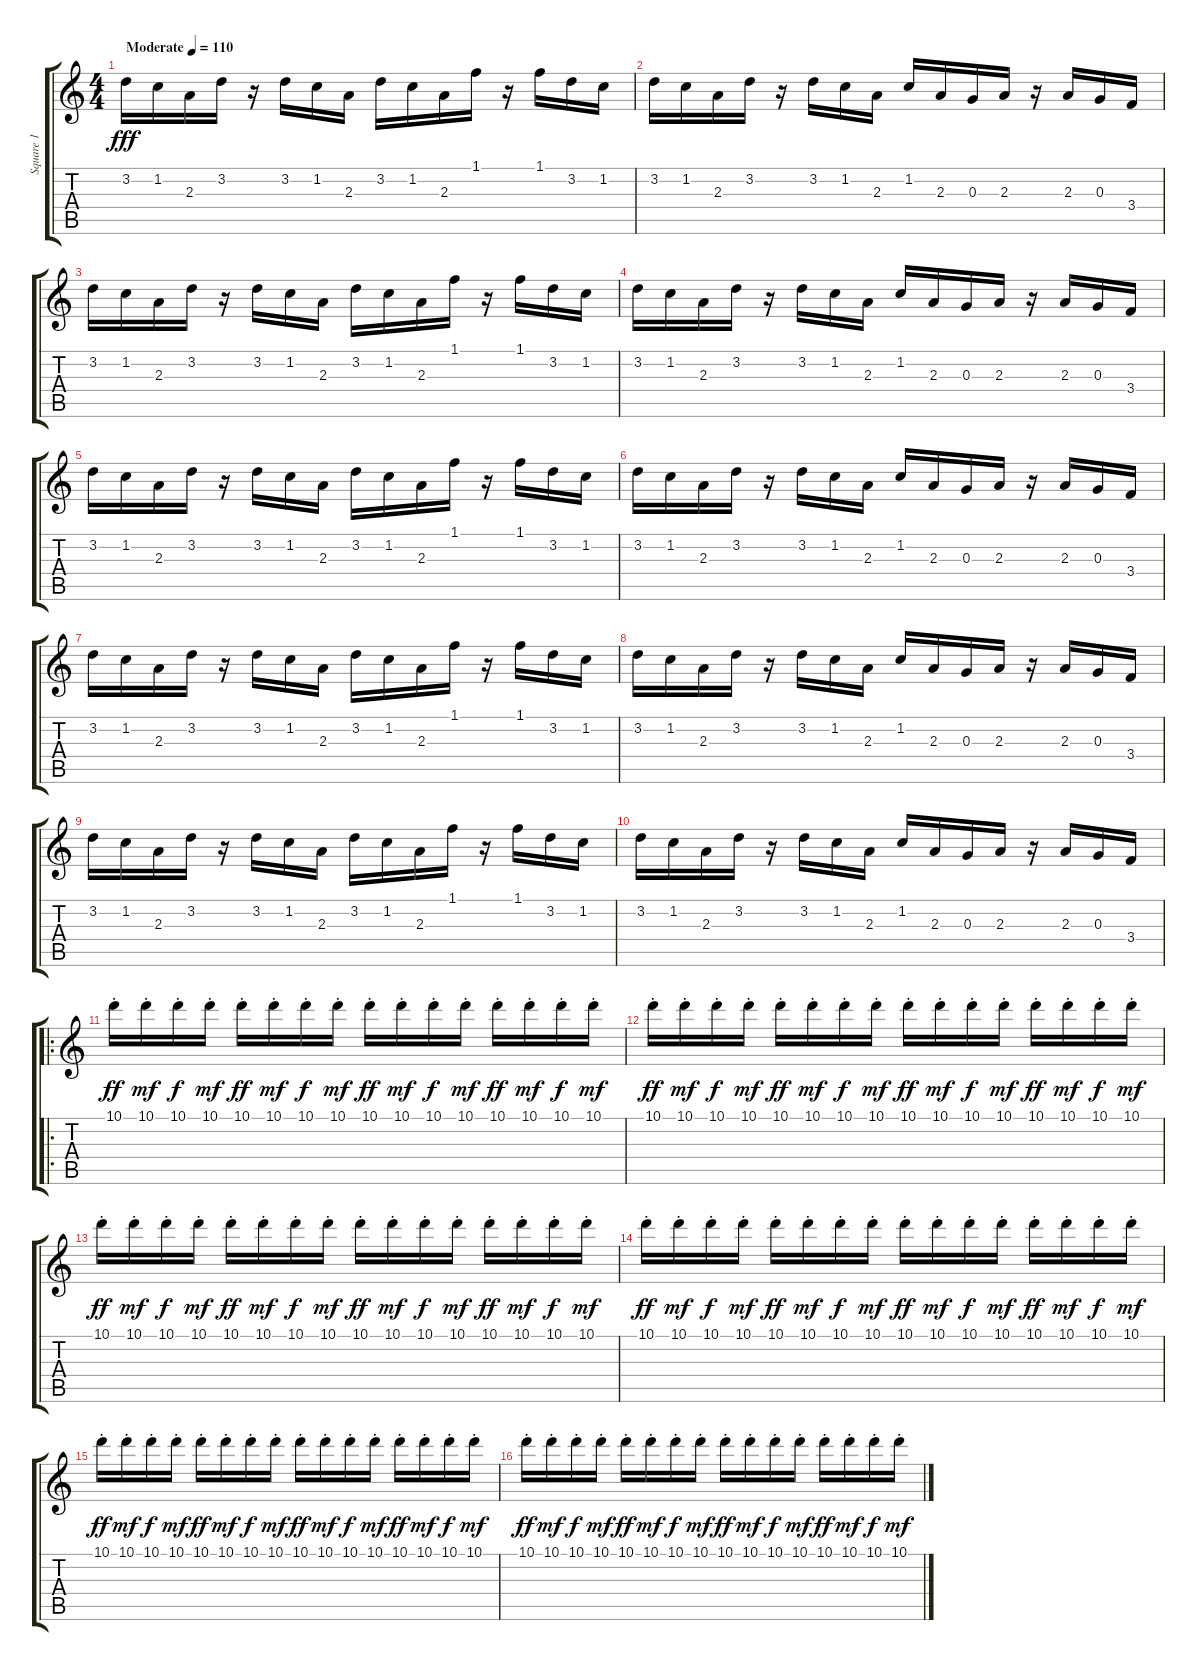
\track ("Square 1" "Square 1") {instrument electricguitarjazz}
\staff {score tabs}
\tuning (E4 B3 G3 D3 A2 E2) {hide}
\ts (4 4)
\tempo (110 "Moderate")
\clef g2
\ks c
3.2.16{dy fff instrument electricguitarjazz} 1.2.16 2.3.16 3.2.16 r.16 3.2.16 1.2.16 2.3.16 3.2.16 1.2.16 2.3.16 1.1.16 r.16 1.1.16 3.2.16 1.2.16 |
3.2.16 1.2.16 2.3.16 3.2.16 r.16 3.2.16 1.2.16 2.3.16 1.2.16 2.3.16 0.3.16 2.3.16 r.16 2.3.16 0.3.16 3.4.16 |
3.2.16 1.2.16 2.3.16 3.2.16 r.16 3.2.16 1.2.16 2.3.16 3.2.16 1.2.16 2.3.16 1.1.16 r.16 1.1.16 3.2.16 1.2.16 |
3.2.16 1.2.16 2.3.16 3.2.16 r.16 3.2.16 1.2.16 2.3.16 1.2.16 2.3.16 0.3.16 2.3.16 r.16 2.3.16 0.3.16 3.4.16 |
3.2.16 1.2.16 2.3.16 3.2.16 r.16 3.2.16 1.2.16 2.3.16 3.2.16 1.2.16 2.3.16 1.1.16 r.16 1.1.16 3.2.16 1.2.16 |
3.2.16 1.2.16 2.3.16 3.2.16 r.16 3.2.16 1.2.16 2.3.16 1.2.16 2.3.16 0.3.16 2.3.16 r.16 2.3.16 0.3.16 3.4.16 |
3.2.16 1.2.16 2.3.16 3.2.16 r.16 3.2.16 1.2.16 2.3.16 3.2.16 1.2.16 2.3.16 1.1.16 r.16 1.1.16 3.2.16 1.2.16 |
3.2.16 1.2.16 2.3.16 3.2.16 r.16 3.2.16 1.2.16 2.3.16 1.2.16 2.3.16 0.3.16 2.3.16 r.16 2.3.16 0.3.16 3.4.16 |
3.2.16 1.2.16 2.3.16 3.2.16 r.16 3.2.16 1.2.16 2.3.16 3.2.16 1.2.16 2.3.16 1.1.16 r.16 1.1.16 3.2.16 1.2.16 |
3.2.16 1.2.16 2.3.16 3.2.16 r.16 3.2.16 1.2.16 2.3.16 1.2.16 2.3.16 0.3.16 2.3.16 r.16 2.3.16 0.3.16 3.4.16 |
\ro
10.1{st}.16{dy ff} 10.1{st}.16{dy mf} 10.1{st}.16{dy f} 10.1{st}.16{dy mf} 10.1{st}.16{dy ff} 10.1{st}.16{dy mf} 10.1{st}.16{dy f} 10.1{st}.16{dy mf} 10.1{st}.16{dy ff} 10.1{st}.16{dy mf} 10.1{st}.16{dy f} 10.1{st}.16{dy mf} 10.1{st}.16{dy ff} 10.1{st}.16{dy mf} 10.1{st}.16{dy f} 10.1{st}.16{dy mf} |
10.1{st}.16{dy ff} 10.1{st}.16{dy mf} 10.1{st}.16{dy f} 10.1{st}.16{dy mf} 10.1{st}.16{dy ff} 10.1{st}.16{dy mf} 10.1{st}.16{dy f} 10.1{st}.16{dy mf} 10.1{st}.16{dy ff} 10.1{st}.16{dy mf} 10.1{st}.16{dy f} 10.1{st}.16{dy mf} 10.1{st}.16{dy ff} 10.1{st}.16{dy mf} 10.1{st}.16{dy f} 10.1{st}.16{dy mf} |
10.1{st}.16{dy ff} 10.1{st}.16{dy mf} 10.1{st}.16{dy f} 10.1{st}.16{dy mf} 10.1{st}.16{dy ff} 10.1{st}.16{dy mf} 10.1{st}.16{dy f} 10.1{st}.16{dy mf} 10.1{st}.16{dy ff} 10.1{st}.16{dy mf} 10.1{st}.16{dy f} 10.1{st}.16{dy mf} 10.1{st}.16{dy ff} 10.1{st}.16{dy mf} 10.1{st}.16{dy f} 10.1{st}.16{dy mf} |
10.1{st}.16{dy ff} 10.1{st}.16{dy mf} 10.1{st}.16{dy f} 10.1{st}.16{dy mf} 10.1{st}.16{dy ff} 10.1{st}.16{dy mf} 10.1{st}.16{dy f} 10.1{st}.16{dy mf} 10.1{st}.16{dy ff} 10.1{st}.16{dy mf} 10.1{st}.16{dy f} 10.1{st}.16{dy mf} 10.1{st}.16{dy ff} 10.1{st}.16{dy mf} 10.1{st}.16{dy f} 10.1{st}.16{dy mf} |
10.1{st}.16{dy ff} 10.1{st}.16{dy mf} 10.1{st}.16{dy f} 10.1{st}.16{dy mf} 10.1{st}.16{dy ff} 10.1{st}.16{dy mf} 10.1{st}.16{dy f} 10.1{st}.16{dy mf} 10.1{st}.16{dy ff} 10.1{st}.16{dy mf} 10.1{st}.16{dy f} 10.1{st}.16{dy mf} 10.1{st}.16{dy ff} 10.1{st}.16{dy mf} 10.1{st}.16{dy f} 10.1{st}.16{dy mf} |
10.1{st}.16{dy ff} 10.1{st}.16{dy mf} 10.1{st}.16{dy f} 10.1{st}.16{dy mf} 10.1{st}.16{dy ff} 10.1{st}.16{dy mf} 10.1{st}.16{dy f} 10.1{st}.16{dy mf} 10.1{st}.16{dy ff} 10.1{st}.16{dy mf} 10.1{st}.16{dy f} 10.1{st}.16{dy mf} 10.1{st}.16{dy ff} 10.1{st}.16{dy mf} 10.1{st}.16{dy f} 10.1{st}.16{dy mf}
